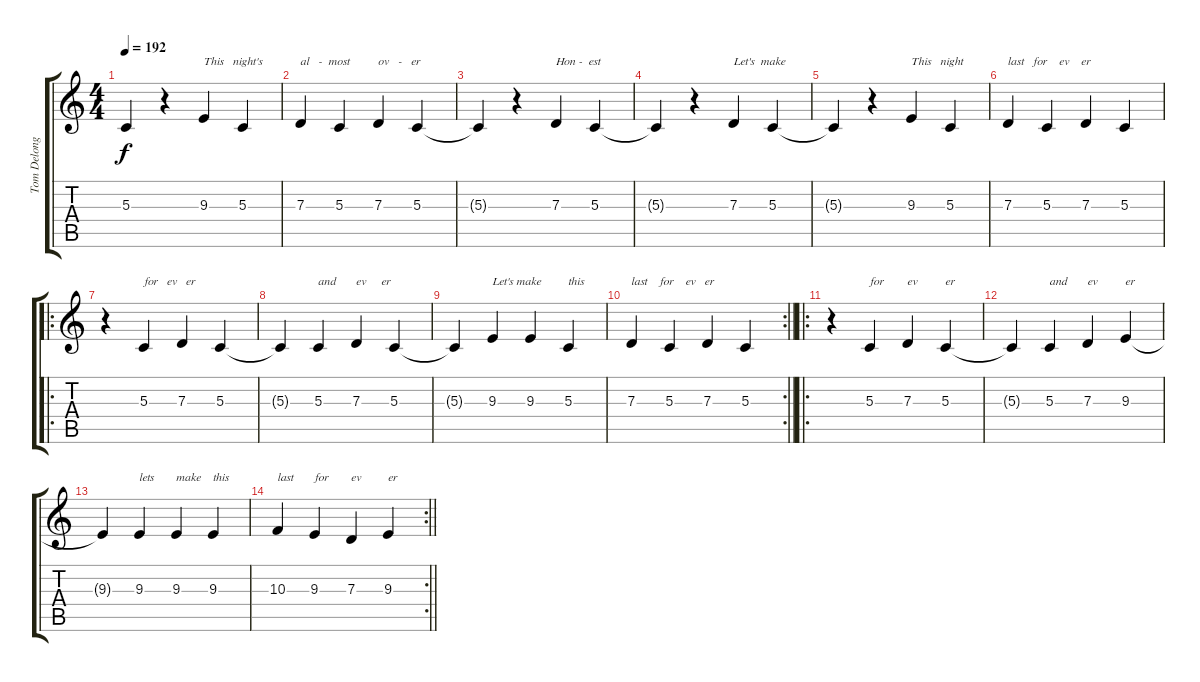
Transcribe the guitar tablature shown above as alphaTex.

\track ("Tom Delonge (Vocals)" "Tom Delong") {instrument flute}
\staff {score tabs}
\tuning (E4 B3 G3 D3 A2 E2) {hide}
\ts (4 4)
\tempo 192
\clef g2
\ks c
5.3{t}.4{dy f} r.4 9.3.4{txt "This   night's"} 5.3.4 |
7.3.4{txt "al   -  most"} 5.3.4 7.3.4{txt "ov   -   er"} 5.3.4 |
5.3{t}.4 r.4 7.3.4{txt "Hon -  est"} 5.3.4 |
5.3{t}.4 r.4 7.3.4{txt "Let's  make"} 5.3.4 |
5.3{t}.4 r.4 9.3.4{txt "This   night"} 5.3.4 |
7.3.4{txt "last   for    ev    er"} 5.3.4 7.3.4 5.3.4 |
\ro
r.4 5.3.4{txt "for   ev   er"} 7.3.4 5.3.4 |
5.3{t}.4 5.3.4{txt "and"} 7.3.4{txt "ev     er"} 5.3.4 |
5.3{t}.4 9.3.4{txt "Let's make"} 9.3.4 5.3.4{txt "this"} |
\rc 2
\barLineRight lightlight
7.3.4{txt "last    for    ev   er"} 5.3.4 7.3.4 5.3.4 |
\ro
r.4 5.3.4{txt "for"} 7.3.4{txt "ev"} 5.3.4{txt "er"} |
5.3{t}.4 5.3.4{txt "and"} 7.3.4{txt "ev"} 9.3.4{txt "er"} |
9.3{t}.4 9.3.4{txt "lets"} 9.3.4{txt "make"} 9.3.4{txt "this"} |
\rc 2
\barLineRight lightlight
10.3.4{txt "last"} 9.3.4{txt "for"} 7.3.4{txt "ev"} 9.3.4{txt "er"}
